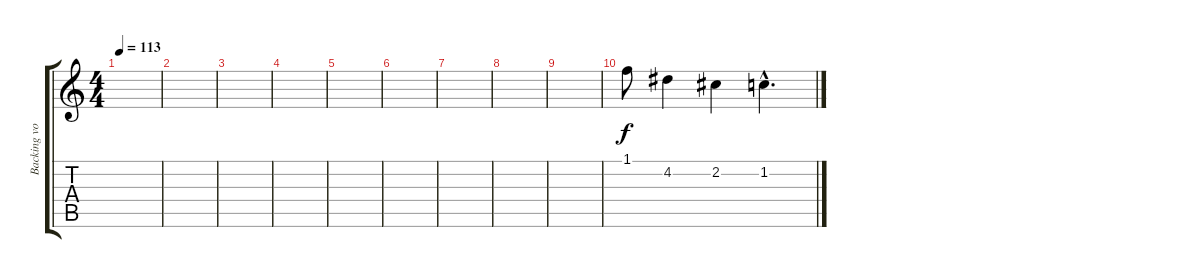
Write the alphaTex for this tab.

\track ("Backing vocals" "Backing vo") {instrument acousticguitarnylon}
\staff {score tabs}
\tuning (E4 B3 G3 D3 A2 E2) {hide}
\ts (4 4)
\tempo 113
\clef g2
\ks c
|
|
|
|
|
|
|
|
|
1.1.8 4.2.4 2.2.4 1.2{hac}.4{d}
